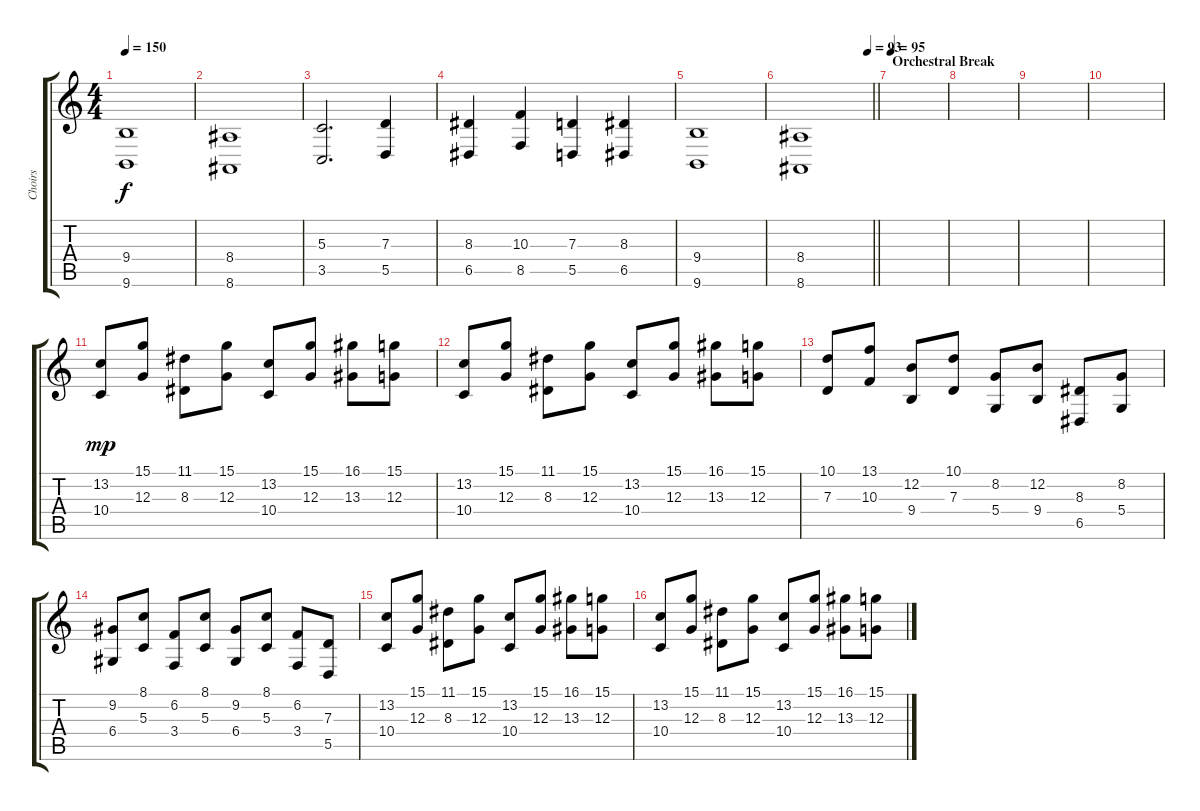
\track ("Choirs" "Choirs") {instrument choiraahs}
\staff {score tabs}
\tuning (E4 B3 G3 D3 A2 D2) {hide}
\ts (4 4)
\tempo 150
\clef g2
\ks c
(9.4 9.6).1{dy f} |
(8.4 8.6).1 |
(5.3 3.5).2{d} (7.3 5.5).4 |
(8.3 6.5).4 (10.3 8.5).4 (7.3 5.5).4 (8.3 6.5).4 |
(9.4 9.6).1 |
\tempo (93 0.9375)
\barLineRight lightlight
(8.4 8.6).1 |
\section ("" "Orchestral Break")
\tempo 95
|
|
|
|
(13.2 10.4).8{dy mp instrument harpsichord} (15.1 12.3).8 (11.1 8.3).8 (15.1 12.3).8 (13.2 10.4).8 (15.1 12.3).8 (16.1 13.3).8 (15.1 12.3).8 |
(13.2 10.4).8 (15.1 12.3).8 (11.1 8.3).8 (15.1 12.3).8 (13.2 10.4).8 (15.1 12.3).8 (16.1 13.3).8 (15.1 12.3).8 |
(10.1 7.3).8 (13.1 10.3).8 (12.2 9.4).8 (10.1 7.3).8 (8.2 5.4).8 (12.2 9.4).8 (8.3 6.5).8 (8.2 5.4).8 |
(9.2 6.4).8 (8.1 5.3).8 (6.2 3.4).8 (8.1 5.3).8 (9.2 6.4).8 (8.1 5.3).8 (6.2 3.4).8 (7.3 5.5).8 |
(13.2 10.4).8 (15.1 12.3).8 (11.1 8.3).8 (15.1 12.3).8 (13.2 10.4).8 (15.1 12.3).8 (16.1 13.3).8 (15.1 12.3).8 |
(13.2 10.4).8 (15.1 12.3).8 (11.1 8.3).8 (15.1 12.3).8 (13.2 10.4).8 (15.1 12.3).8 (16.1 13.3).8 (15.1 12.3).8
